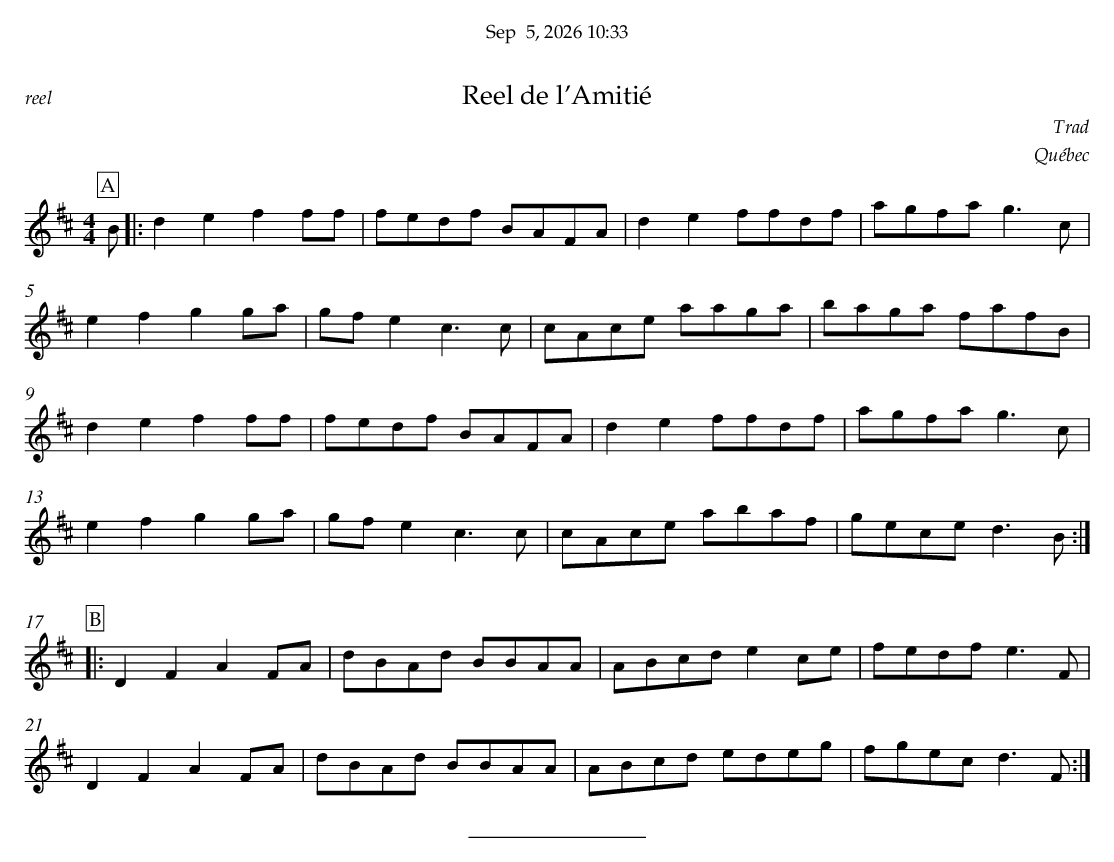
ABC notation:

X:1
T:Reel de l'Amitié
C:Trad
O:Québec
M:4/4
L:1/8
K:Dmaj
P:A
B |: d2e2 f2ff | fedf BAFA | d2e2 ffdf | agfa g3c |
e2f2 g2ga | gfe2 c3c | cAce aaga | baga fafB |
 d2e2 f2ff | fedf BAFA | d2e2 ffdf | agfa g3c |
e2f2 g2ga | gfe2 c3c | cAce abaf | gece d3B :|
%%vskip 0.5cm
P:B
|:D2F2 A2FA | dBAd BBAA | ABcd e2ce | fedf e3F |
D2F2 A2FA | dBAd BBAA | ABcd edeg | fgec d3F :|
